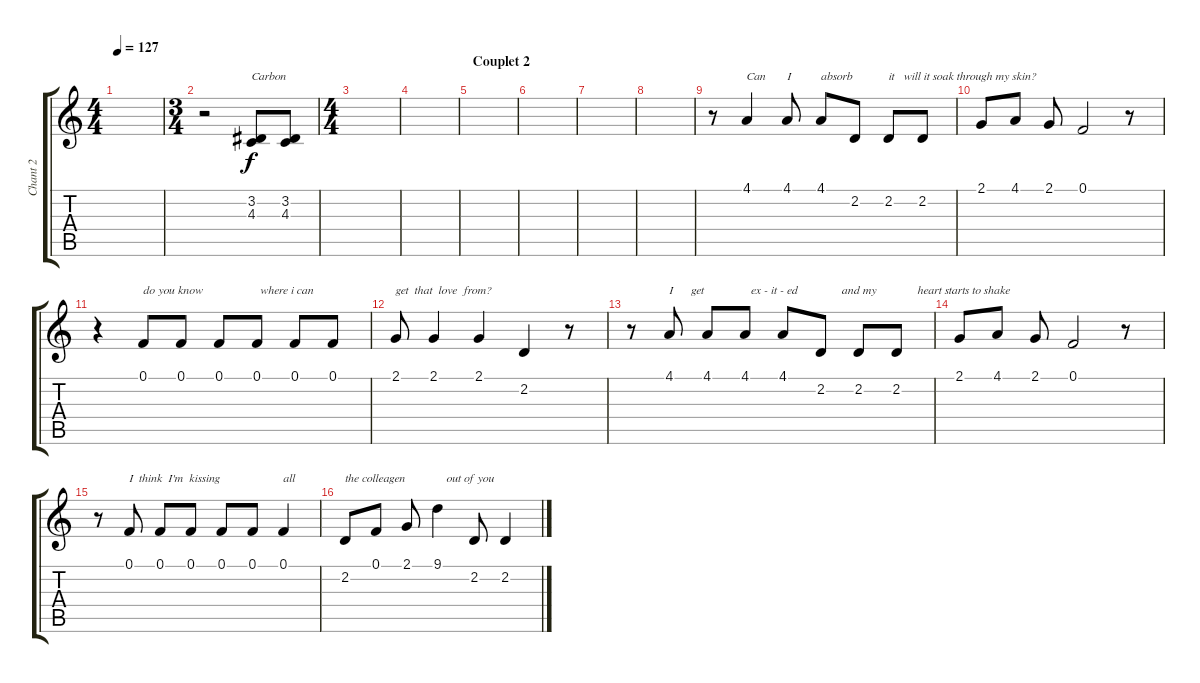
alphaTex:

\track ("Chant 2" "Chant 2") {instrument lead8bassandlead}
\staff {score tabs}
\tuning (F4 C4 Ab3 Eb3 Bb2 F2) {hide}
\ts (4 4)
\tempo 127
\clef g2
\ks c
|
\ts (3 4)
r.2 (3.2 4.3).8{txt "Carbon"} (3.2 4.3).8 |
\ts (4 4)
|
|
\section ("" "Couplet 2")
|
|
|
|
r.8 4.1.4{txt "Can"} 4.1.8{txt "I"} 4.1.8{txt "absorb"} 2.2.8 2.2.8{txt "it   will it soak through my skin?"} 2.2.8 |
2.1.8 4.1.8 2.1.8 0.1.2 r.8 |
r.4 0.1.8{txt "do you know"} 0.1.8 0.1.8 0.1.8{txt " where i can "} 0.1.8 0.1.8 |
2.1.8{txt "get  that  love  from?"} 2.1.4 2.1.4 2.2.4 r.8 |
r.8 4.1.8{txt "I      get  "} 4.1.8 4.1.8{txt "  ex - it - ed"} 4.1.8 2.2.8{txt "       and my"} 2.2.8 2.2.8{txt "       heart starts to shake"} |
2.1.8 4.1.8 2.1.8 0.1.2 r.8 |
r.8 0.1.8{txt "I  think  I'm  kissing"} 0.1.8 0.1.8 0.1.8 0.1.8 0.1.4{txt "all"} |
2.2.8{txt "the colleagen"} 0.1.8 2.1.8 9.1.4{txt "   out of you"} 2.2.8 2.2.4
